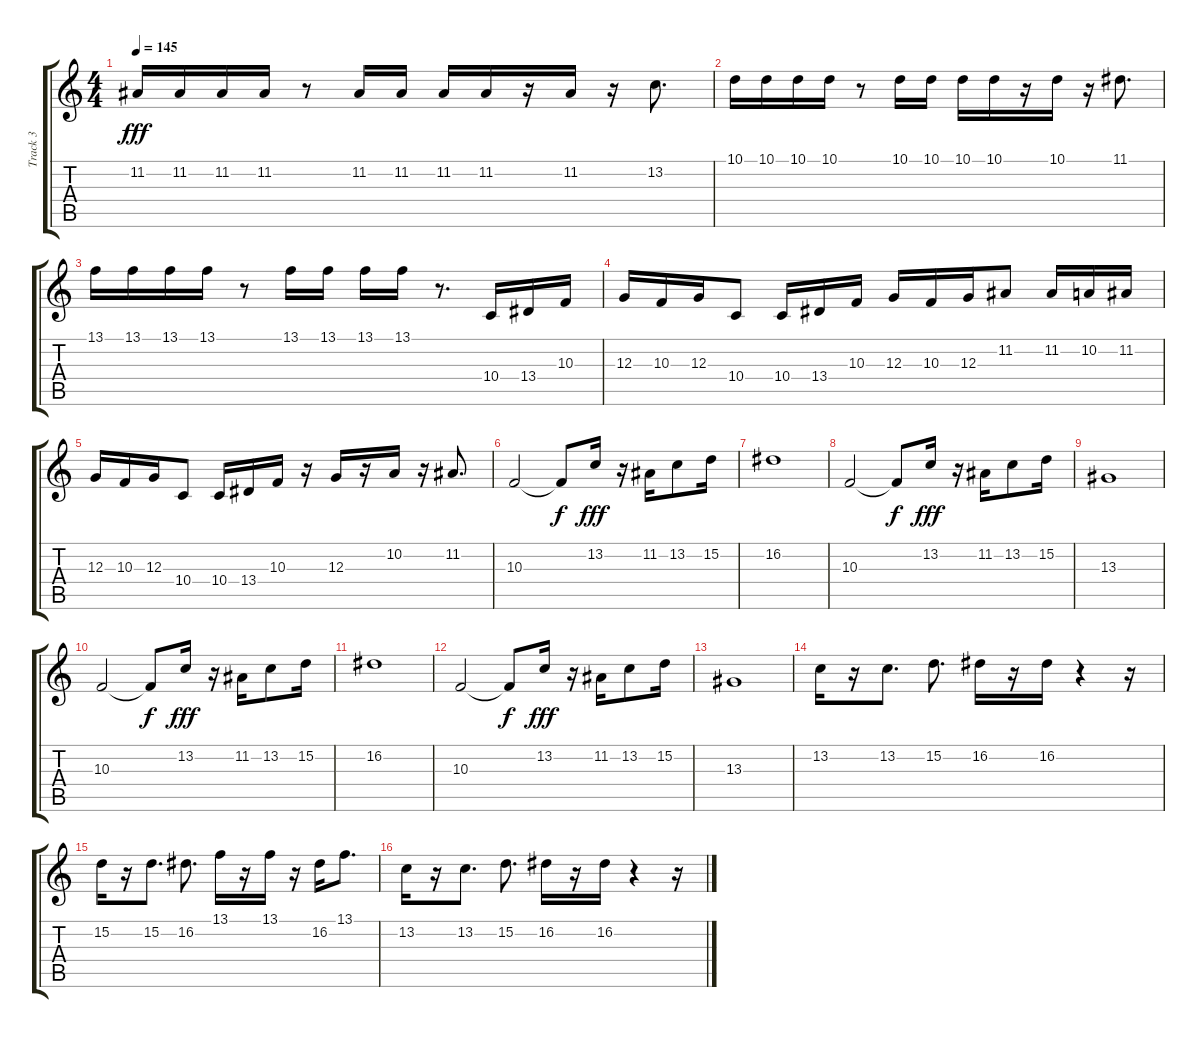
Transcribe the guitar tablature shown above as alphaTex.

\track ("Track 3" "Track 3") {instrument stringensemble1}
\staff {score tabs}
\tuning (E4 B3 G3 D3 A2 E2) {hide}
\ts (4 4)
\tempo 145
\clef g2
\ks c
11.2.16{dy fff} 11.2.16 11.2.16 11.2.16 r.8 11.2.16 11.2.16 11.2.16 11.2.16 r.16 11.2.16 r.16 13.2.8{d} |
10.1.16 10.1.16 10.1.16 10.1.16 r.8 10.1.16 10.1.16 10.1.16 10.1.16 r.16 10.1.16 r.16 11.1.8{d} |
13.1.16 13.1.16 13.1.16 13.1.16 r.8 13.1.16 13.1.16 13.1.16 13.1.16 r.8{d} 10.4.16 13.4.16 10.3.16 |
12.3.16 10.3.16 12.3.16 10.4.8 10.4.16 13.4.16 10.3.16 12.3.16 10.3.16 12.3.16 11.2.8 11.2.16 10.2.16 11.2.16 |
12.3.16 10.3.16 12.3.16 10.4.8 10.4.16 13.4.16 10.3.16 r.16 12.3.16 r.16 10.2.16 r.16 11.2.8{d} |
10.3.2 10.3{t}.8{dy f} 13.2.16{dy fff} r.16 11.2.16 13.2.8 15.2.16 |
16.2.1 |
10.3.2 10.3{t}.8{dy f} 13.2.16{dy fff} r.16 11.2.16 13.2.8 15.2.16 |
13.3.1 |
10.3.2 10.3{t}.8{dy f} 13.2.16{dy fff} r.16 11.2.16 13.2.8 15.2.16 |
16.2.1 |
10.3.2 10.3{t}.8{dy f} 13.2.16{dy fff} r.16 11.2.16 13.2.8 15.2.16 |
13.3.1 |
13.2.16 r.16 13.2.8{d} 15.2.8{d} 16.2.16 r.16 16.2.16 r.4 r.16 |
15.2.16 r.16 15.2.8{d} 16.2.8{d} 13.1.16 r.16 13.1.16 r.16 16.2.16 13.1.8{d} |
13.2.16 r.16 13.2.8{d} 15.2.8{d} 16.2.16 r.16 16.2.16 r.4 r.16
